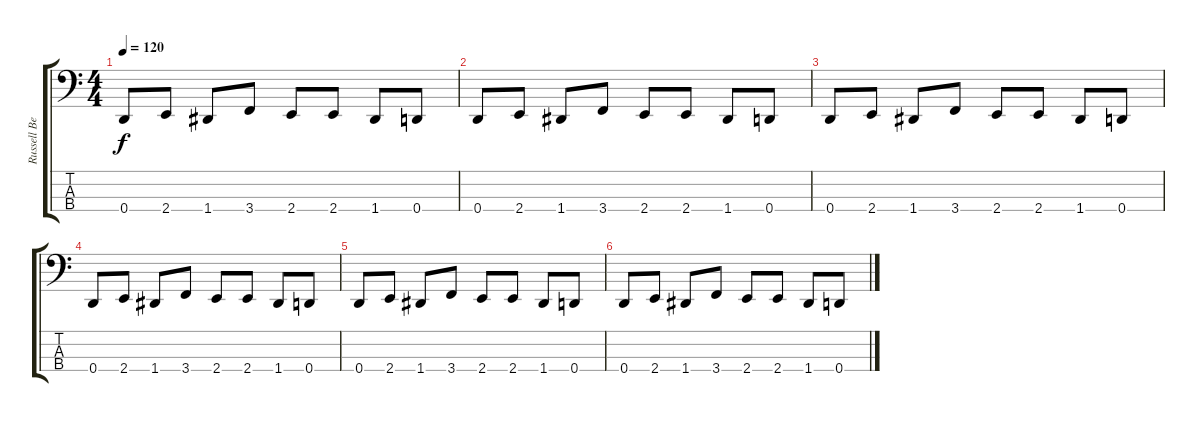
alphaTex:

\track ("Russell Bergquist" "Russell Be") {instrument electricbasspick}
\staff {score tabs}
\tuning (G2 D2 A1 D1) {hide}
\ts (4 4)
\tempo 120
\clef f4
\ks c
0.4.8{dy f} 2.4.8 1.4.8 3.4.8 2.4.8 2.4.8 1.4.8 0.4.8 |
0.4.8 2.4.8 1.4.8 3.4.8 2.4.8 2.4.8 1.4.8 0.4.8 |
0.4.8 2.4.8 1.4.8 3.4.8 2.4.8 2.4.8 1.4.8 0.4.8 |
0.4.8 2.4.8 1.4.8 3.4.8 2.4.8 2.4.8 1.4.8 0.4.8 |
0.4.8 2.4.8 1.4.8 3.4.8 2.4.8 2.4.8 1.4.8 0.4.8 |
0.4.8 2.4.8 1.4.8 3.4.8 2.4.8 2.4.8 1.4.8 0.4.8
